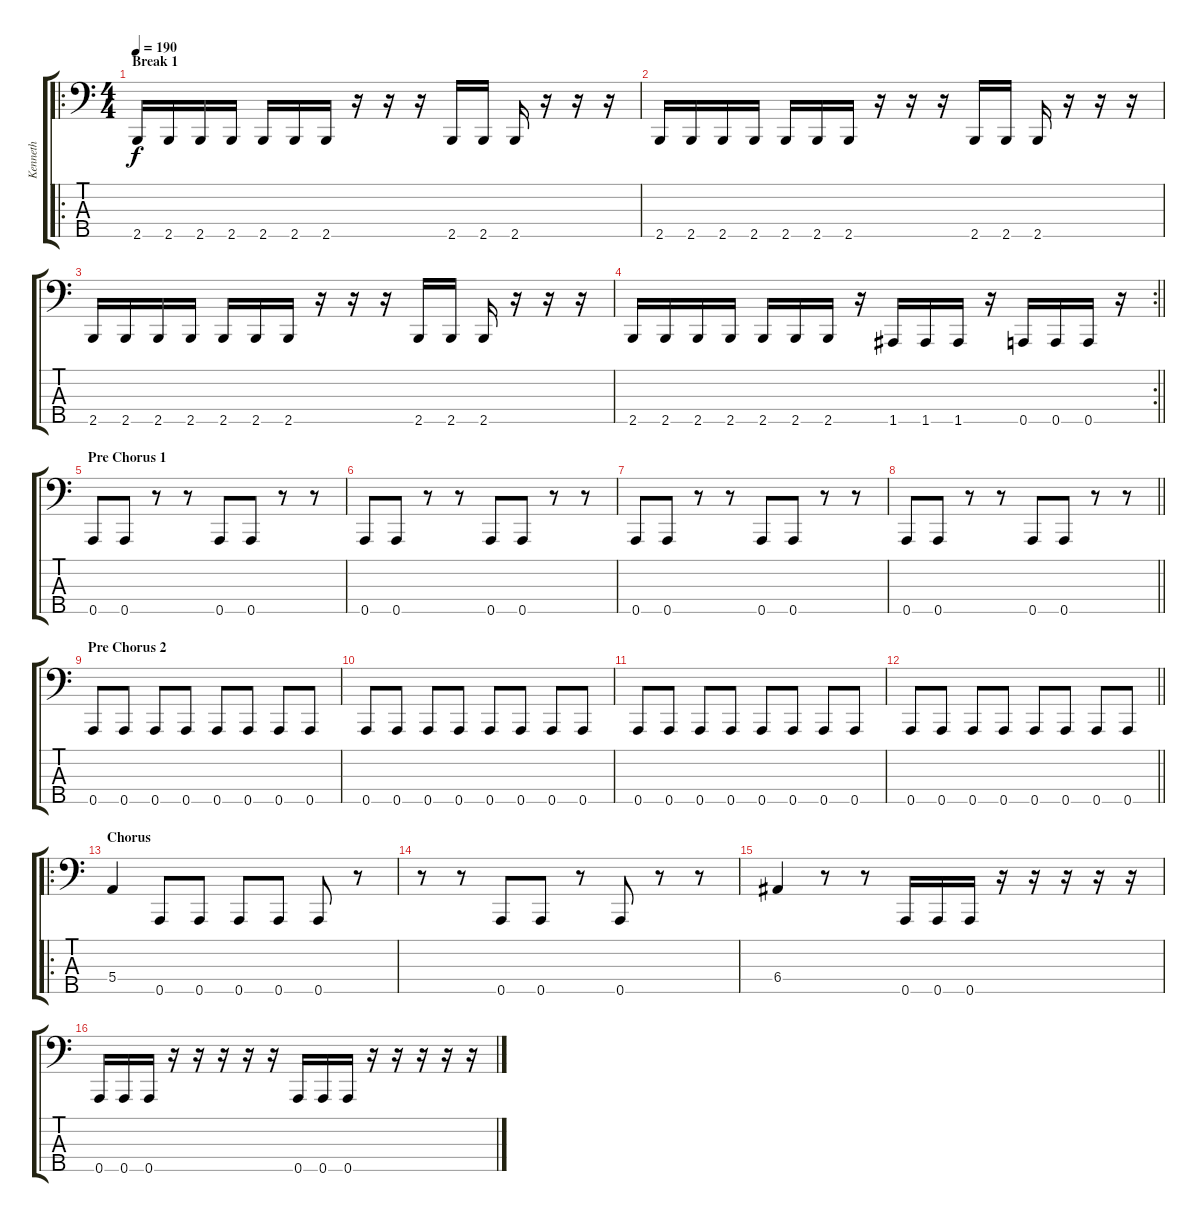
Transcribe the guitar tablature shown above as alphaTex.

\track ("Kenneth" "Kenneth") {instrument electricbasspick}
\staff {score tabs}
\tuning (G2 D2 A1 E1 A0) {hide}
\ro
\ts (4 4)
\section ("" "Break 1")
\tempo 190
\clef f4
\ks c
2.5.16{dy f} 2.5.16 2.5.16 2.5.16 2.5.16 2.5.16 2.5.16 r.16 r.16 r.16 2.5.16 2.5.16 2.5.16 r.16 r.16 r.16 |
2.5.16 2.5.16 2.5.16 2.5.16 2.5.16 2.5.16 2.5.16 r.16 r.16 r.16 2.5.16 2.5.16 2.5.16 r.16 r.16 r.16 |
2.5.16 2.5.16 2.5.16 2.5.16 2.5.16 2.5.16 2.5.16 r.16 r.16 r.16 2.5.16 2.5.16 2.5.16 r.16 r.16 r.16 |
\rc 2
\barLineRight lightlight
2.5.16 2.5.16 2.5.16 2.5.16 2.5.16 2.5.16 2.5.16 r.16 1.5.16 1.5.16 1.5.16 r.16 0.5.16 0.5.16 0.5.16 r.16 |
\section ("" "Pre Chorus 1")
0.5.8 0.5.8 r.8 r.8 0.5.8 0.5.8 r.8 r.8 |
0.5.8 0.5.8 r.8 r.8 0.5.8 0.5.8 r.8 r.8 |
0.5.8 0.5.8 r.8 r.8 0.5.8 0.5.8 r.8 r.8 |
\barLineRight lightlight
0.5.8 0.5.8 r.8 r.8 0.5.8 0.5.8 r.8 r.8 |
\section ("" "Pre Chorus 2")
0.5.8 0.5.8 0.5.8 0.5.8 0.5.8 0.5.8 0.5.8 0.5.8 |
0.5.8 0.5.8 0.5.8 0.5.8 0.5.8 0.5.8 0.5.8 0.5.8 |
0.5.8 0.5.8 0.5.8 0.5.8 0.5.8 0.5.8 0.5.8 0.5.8 |
\barLineRight lightlight
0.5.8 0.5.8 0.5.8 0.5.8 0.5.8 0.5.8 0.5.8 0.5.8 |
\ro
\section ("" "Chorus")
5.4.4 0.5.8 0.5.8 0.5.8 0.5.8 0.5.8 r.8 |
r.8 r.8 0.5.8 0.5.8 r.8 0.5.8 r.8 r.8 |
6.4.4 r.8 r.8 0.5.16 0.5.16 0.5.16 r.16 r.16 r.16 r.16 r.16 |
0.5.16 0.5.16 0.5.16 r.16 r.16 r.16 r.16 r.16 0.5.16 0.5.16 0.5.16 r.16 r.16 r.16 r.16 r.16
